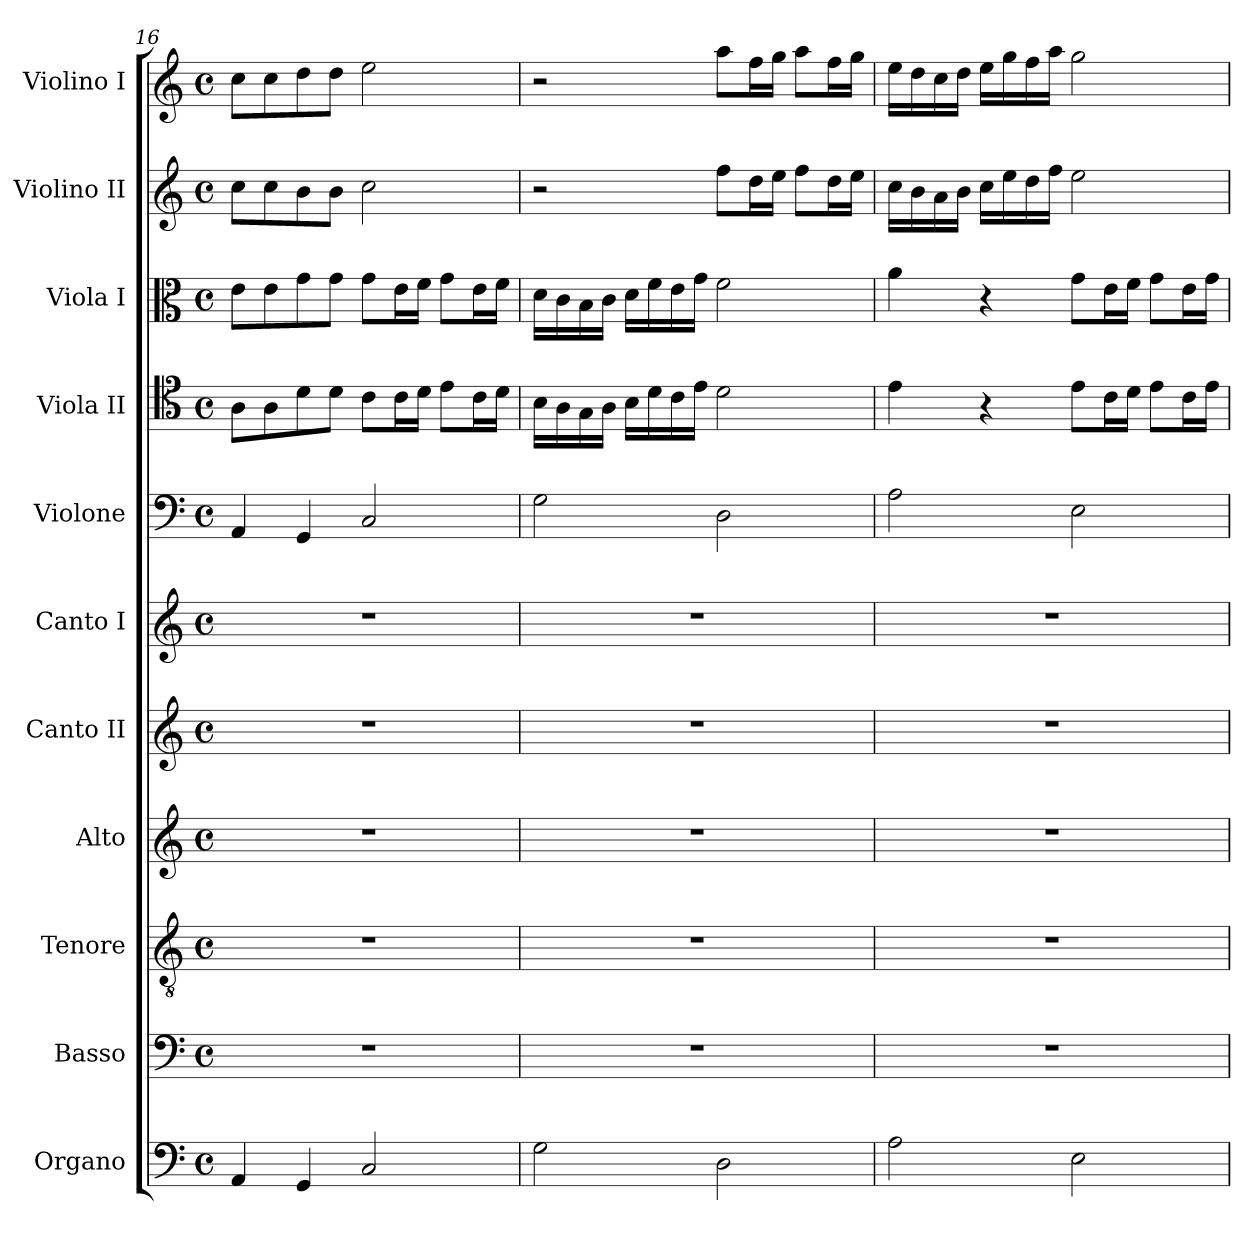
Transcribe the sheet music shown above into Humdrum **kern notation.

**kern	**kern	**kern	**kern	**kern	**kern	**kern	**kern	**kern	**kern	**kern
*part11	*part10	*part9	*part8	*part7	*part6	*part5	*part4	*part3	*part2	*part1
*staff11	*staff10	*staff9	*staff8	*staff7	*staff6	*staff5	*staff4	*staff3	*staff2	*staff1
*I"Organo	*I"Basso	*I"Tenore	*I"Alto	*I"Canto II	*I"Canto I	*I"Violone	*I"Viola II	*I"Viola I	*I"Violino II	*I"Violino I
*I'Org.	*I'B.	*I'T.	*I'A.	*I'C. II	*I'C. I	*I'Vne.	*I'Vla. II	*I'Vla. I	*I'Vl. II	*I'Vl. I
!!LO:LB:g=z
*clefF4	*clefF4	*clefGv2	*clefG2	*clefG2	*clefG2	*clefF4	*clefC4	*clefC3	*clefG2	*clefG2
*	*	*ITrd7c12	*	*	*	*	*	*	*	*
*k[]	*k[]	*k[]	*k[]	*k[]	*k[]	*k[]	*k[]	*k[]	*k[]	*k[]
*C:	*C:	*C:	*C:	*C:	*C:	*C:	*C:	*C:	*C:	*C:
*M4/4	*M4/4	*M4/4	*M4/4	*M4/4	*M4/4	*M4/4	*M4/4	*M4/4	*M4/4	*M4/4
*met(c)	*met(c)	*met(c)	*met(c)	*met(c)	*met(c)	*met(c)	*met(c)	*met(c)	*met(c)	*met(c)
=16	=16	=16	=16	=16	=16	=16	=16	=16	=16	=16
4AAi/	1r	1r	1r	1r	1r	4AAi/	8Ai\L	8ei\L	8cci\L	8cci\L
.	.	.	.	.	.	.	8Ai\	8ei\	8cci\	8cci\
4GGi/	.	.	.	.	.	4GGi/	8di\	8gi\	8bi\	8ddi\
.	.	.	.	.	.	.	8di\J	8gi\J	8bi\J	8ddi\J
2Ci/	.	.	.	.	.	2Ci/	8ci\L	8gi\L	2cci\	2eei\
.	.	.	.	.	.	.	16ci\L	16ei\L	.	.
.	.	.	.	.	.	.	16di\JJ	16fi\JJ	.	.
.	.	.	.	.	.	.	8ei\L	8gi\L	.	.
.	.	.	.	.	.	.	16ci\L	16ei\L	.	.
.	.	.	.	.	.	.	16di\JJ	16fi\JJ	.	.
=17	=17	=17	=17	=17	=17	=17	=17	=17	=17	=17
2Gi\	1r	1r	1r	1r	1r	2Gi\	16Bi\LL	16di\LL	2r	2r
.	.	.	.	.	.	.	16Ai\	16ci\	.	.
.	.	.	.	.	.	.	16Gi\	16Bi\	.	.
.	.	.	.	.	.	.	16Ai\JJ	16ci\JJ	.	.
.	.	.	.	.	.	.	16Bi\LL	16di\LL	.	.
.	.	.	.	.	.	.	16di\	16fi\	.	.
.	.	.	.	.	.	.	16ci\	16ei\	.	.
.	.	.	.	.	.	.	16ei\JJ	16gi\JJ	.	.
2Di\	.	.	.	.	.	2Di\	2di\	2fi\	8ffi\L	8aai\L
.	.	.	.	.	.	.	.	.	16ddi\L	16ffi\L
.	.	.	.	.	.	.	.	.	16eei\JJ	16ggi\JJ
.	.	.	.	.	.	.	.	.	8ffi\L	8aai\L
.	.	.	.	.	.	.	.	.	16ddi\L	16ffi\L
.	.	.	.	.	.	.	.	.	16eei\JJ	16ggi\JJ
=18	=18	=18	=18	=18	=18	=18	=18	=18	=18	=18
2Ai\	1r	1r	1r	1r	1r	2Ai\	4ei\	4ai\	16cci\LL	16eei\LL
.	.	.	.	.	.	.	.	.	16bi\	16ddi\
.	.	.	.	.	.	.	.	.	16ai\	16cci\
.	.	.	.	.	.	.	.	.	16bi\JJ	16ddi\JJ
.	.	.	.	.	.	.	4r	4r	16cci\LL	16eei\LL
.	.	.	.	.	.	.	.	.	16eei\	16ggi\
.	.	.	.	.	.	.	.	.	16ddi\	16ffi\
.	.	.	.	.	.	.	.	.	16ffi\JJ	16aai\JJ
2Ei\	.	.	.	.	.	2Ei\	8ei\L	8gi\L	2eei\	2ggi\
.	.	.	.	.	.	.	16ci\L	16ei\L	.	.
.	.	.	.	.	.	.	16di\JJ	16fi\JJ	.	.
.	.	.	.	.	.	.	8ei\L	8gi\L	.	.
.	.	.	.	.	.	.	16ci\L	16ei\L	.	.
.	.	.	.	.	.	.	16ei\JJ	16gi\JJ	.	.
=	=	=	=	=	=	=	=	=	=	=
*-	*-	*-	*-	*-	*-	*-	*-	*-	*-	*-
